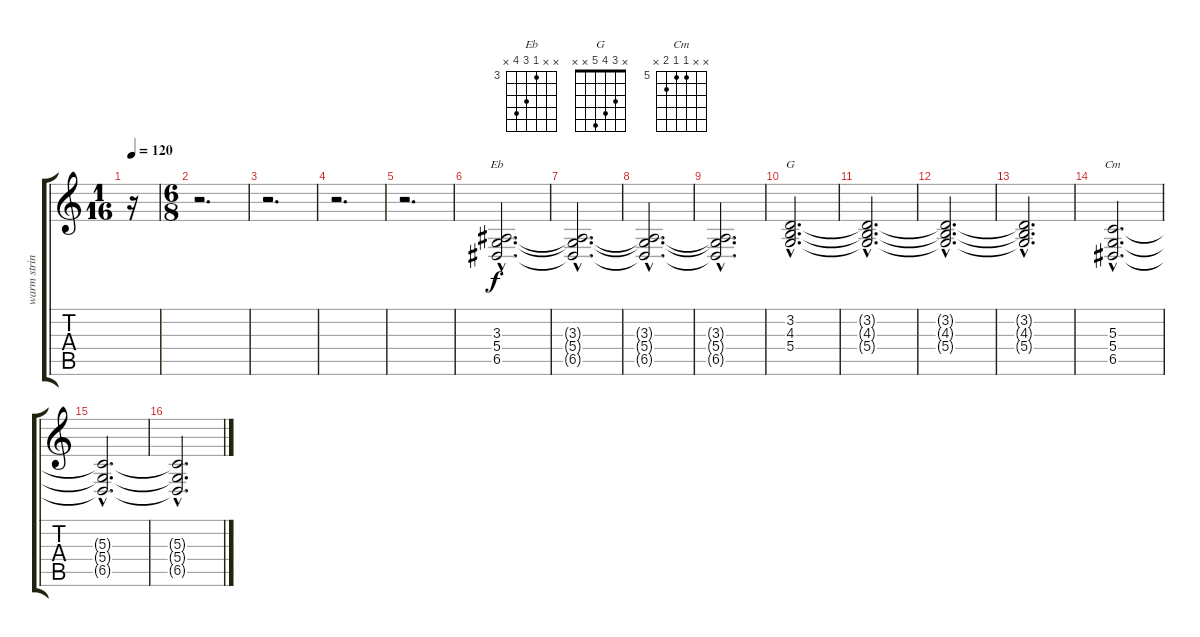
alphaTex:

\track ("warm strings" "warm strin") {instrument stringensemble1}
\staff {score tabs}
\tuning (E4 B3 G3 D3 A2 E2) {hide}
\chord ("Eb" x x 3 5 6 x) {firstfret 3}
\chord ("G" x 3 4 5 x x)
\chord ("Cm" x x 5 5 6 x) {firstfret 5}
\ts (1 16)
\tempo 120
\clef g2
\ks c
r.16{dy f instrument stringensemble1} |
\ts (6 8)
r.2{d} |
r.2{d} |
r.2{d} |
r.2{d} |
(3.3{hac} 5.4{hac} 6.5{hac}).2{d ch "Eb"} |
(3.3{hac t} 5.4{hac t} 6.5{hac t}).2{d} |
(3.3{hac t} 5.4{hac t} 6.5{hac t}).2{d} |
(3.3{hac t} 5.4{hac t} 6.5{hac t}).2{d} |
(3.2{hac} 4.3{hac} 5.4{hac}).2{d ch "G"} |
(3.2{hac t} 4.3{hac t} 5.4{hac t}).2{d} |
(3.2{hac t} 4.3{hac t} 5.4{hac t}).2{d} |
(3.2{hac t} 4.3{hac t} 5.4{hac t}).2{d} |
(5.3{hac} 5.4{hac} 6.5{hac}).2{d ch "Cm"} |
(5.3{hac t} 5.4{hac t} 6.5{hac t}).2{d} |
(5.3{hac t} 5.4{hac t} 6.5{hac t}).2{d}
